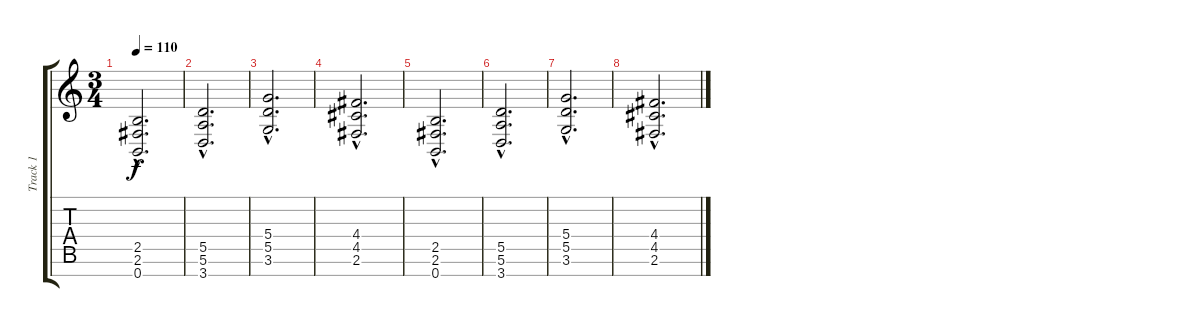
\track ("Track 1" "Track 1") {instrument distortionguitar}
\staff {score tabs}
\tuning (E4 B3 G3 D3 A2 E2 B1) {hide}
\ts (3 4)
\tempo 110
\clef g2
\ks c
(2.5{hac} 2.6{hac} 0.7{hac}).2{d dy f} |
(5.5{hac} 5.6{hac} 3.7{hac}).2{d} |
(5.4{hac} 5.5{hac} 3.6{hac}).2{d} |
(4.4{hac} 4.5{hac} 2.6{hac}).2{d} |
(2.5{hac} 2.6{hac} 0.7{hac}).2{d} |
(5.5{hac} 5.6{hac} 3.7{hac}).2{d} |
(5.4{hac} 5.5{hac} 3.6{hac}).2{d} |
(4.4{hac} 4.5{hac} 2.6{hac}).2{d}
